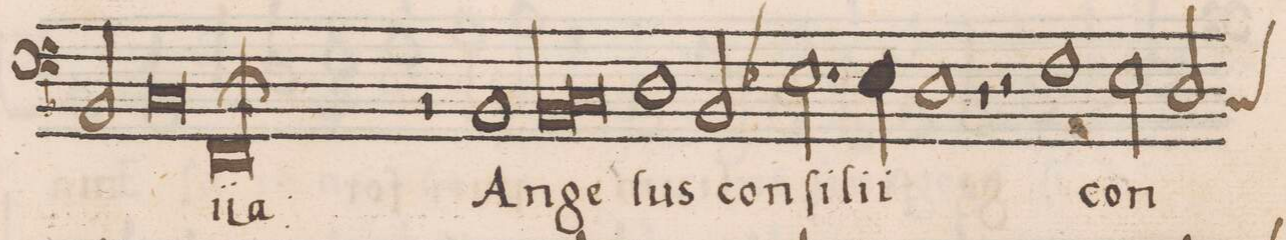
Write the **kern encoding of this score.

**kern	**text
*I"BASSVS	*
*clefF4	*
*k[b-]	*
*met(C)	*
*M2/1	*
2BB-/	.
=17-	=17-
0C	.
=18-	=18-
0FF;l	-iia:
=19-	=19-
2r	.
1BB-	An-
*lig	*
1BB-/	-ge-
=20-	=20-
1C	.
*Xlig	*
1D\	-lus
=21-	=21-
2BB-/	con-
2.E-X\	-ſi-
4E-\	-li-
=22-	=22-
1D	-i
1r	.
=23-	=23-
2r	.
1F	con-
2Eny\	.
=24-	=24-
*custos:C	*
2D/	.
*-	*-
